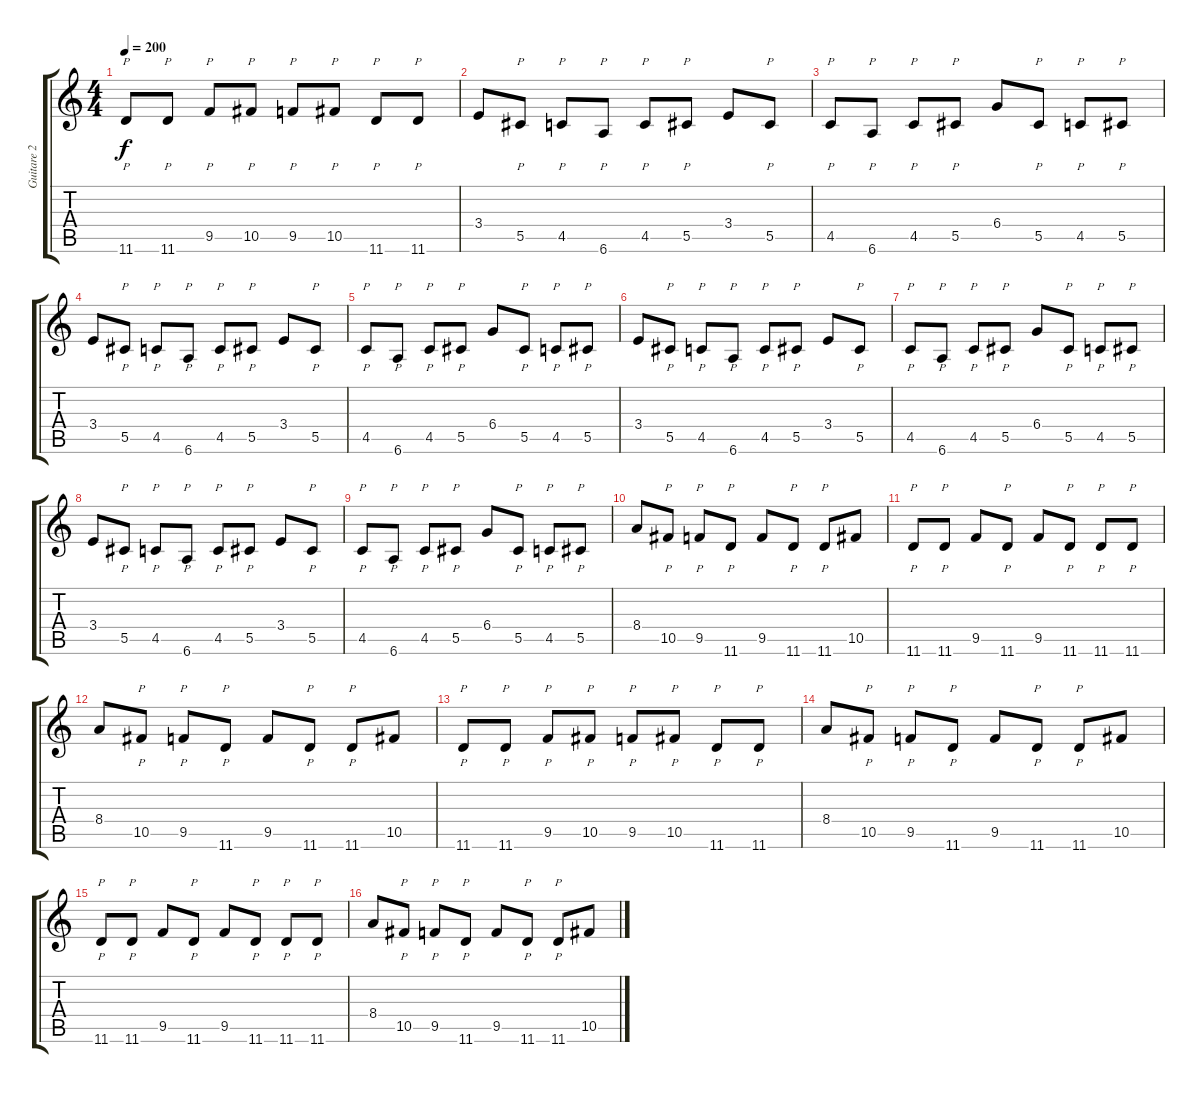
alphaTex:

\track ("Guitare 2" "Guitare 2") {instrument distortionguitar}
\staff {score tabs}
\tuning (Eb4 Bb3 Gb3 Db3 Ab2 Eb2) {hide}
\ts (4 4)
\tempo 200
\clef g2
\ks c
11.6.8{p dy f} 11.6.8{p} 9.5.8{p} 10.5.8{p} 9.5.8{p} 10.5.8{p} 11.6.8{p} 11.6.8{p} |
3.4.8 5.5.8{p} 4.5.8{p} 6.6.8{p} 4.5.8{p} 5.5.8{p} 3.4.8 5.5.8{p} |
4.5.8{p} 6.6.8{p} 4.5.8{p} 5.5.8{p} 6.4.8 5.5.8{p} 4.5.8{p} 5.5.8{p} |
3.4.8 5.5.8{p} 4.5.8{p} 6.6.8{p} 4.5.8{p} 5.5.8{p} 3.4.8 5.5.8{p} |
4.5.8{p} 6.6.8{p} 4.5.8{p} 5.5.8{p} 6.4.8 5.5.8{p} 4.5.8{p} 5.5.8{p} |
3.4.8 5.5.8{p} 4.5.8{p} 6.6.8{p} 4.5.8{p} 5.5.8{p} 3.4.8 5.5.8{p} |
4.5.8{p} 6.6.8{p} 4.5.8{p} 5.5.8{p} 6.4.8 5.5.8{p} 4.5.8{p} 5.5.8{p} |
3.4.8 5.5.8{p} 4.5.8{p} 6.6.8{p} 4.5.8{p} 5.5.8{p} 3.4.8 5.5.8{p} |
4.5.8{p} 6.6.8{p} 4.5.8{p} 5.5.8{p} 6.4.8 5.5.8{p} 4.5.8{p} 5.5.8{p} |
8.4.8 10.5.8{p} 9.5.8{p} 11.6.8{p} 9.5.8 11.6.8{p} 11.6.8{p} 10.5.8 |
11.6.8{p} 11.6.8{p} 9.5.8 11.6.8{p} 9.5.8 11.6.8{p} 11.6.8{p} 11.6.8{p} |
8.4.8 10.5.8{p} 9.5.8{p} 11.6.8{p} 9.5.8 11.6.8{p} 11.6.8{p} 10.5.8 |
11.6.8{p} 11.6.8{p} 9.5.8{p} 10.5.8{p} 9.5.8{p} 10.5.8{p} 11.6.8{p} 11.6.8{p} |
8.4.8 10.5.8{p} 9.5.8{p} 11.6.8{p} 9.5.8 11.6.8{p} 11.6.8{p} 10.5.8 |
11.6.8{p} 11.6.8{p} 9.5.8 11.6.8{p} 9.5.8 11.6.8{p} 11.6.8{p} 11.6.8{p} |
8.4.8 10.5.8{p} 9.5.8{p} 11.6.8{p} 9.5.8 11.6.8{p} 11.6.8{p} 10.5.8
